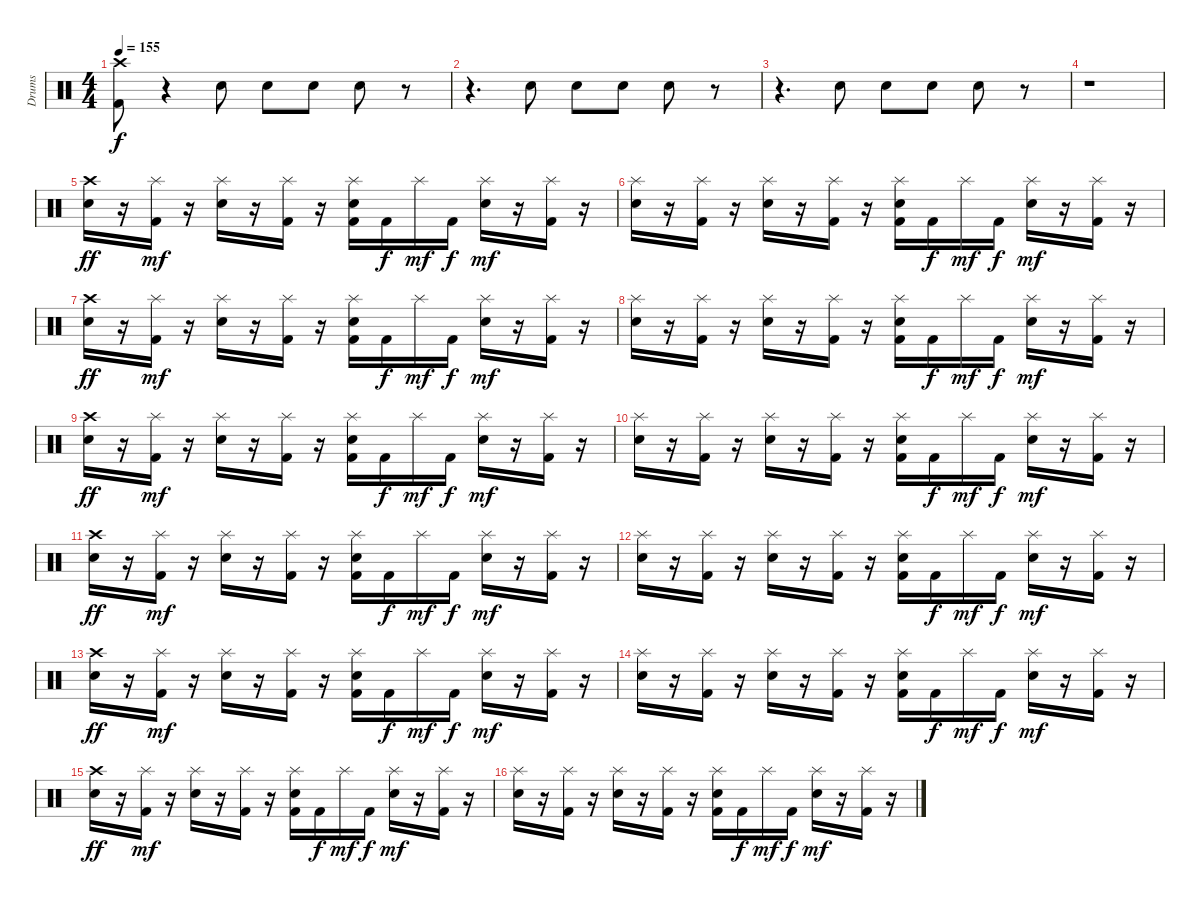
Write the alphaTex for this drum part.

\track ("Drums" "Drums") {instrument percussion}
\staff {score}
\articulation defaults
\ts (4 4)
\tempo 155
\clef neutral
\ks c
("Crash high (hit)" "Kick (hit) 2").8{dy f} r.4 "Snare (hit) 2".8 "Snare (hit) 2".8 "Snare (hit) 2".8 "Snare (hit) 2".8 r.8 |
r.4{d} "Snare (hit) 2".8 "Snare (hit) 2".8 "Snare (hit) 2".8 "Snare (hit) 2".8 r.8 |
r.4{d} "Snare (hit) 2".8 "Snare (hit) 2".8 "Snare (hit) 2".8 "Snare (hit) 2".8 r.8 |
r.1 |
("Crash high (hit)" "Snare (hit) 2").16{dy ff} r.16 ("Splash (hit)" "Kick (hit) 2").16{dy mf} r.16 ("Splash (hit)" "Snare (hit) 2").16 r.16 ("Splash (hit)" "Kick (hit) 2").16 r.16 ("Splash (hit)" "Snare (hit) 2" "Kick (hit) 2").16 "Kick (hit) 2".16{dy f} "Splash (hit)".16{dy mf} "Kick (hit) 2".16{dy f} ("Splash (hit)" "Snare (hit) 2").16{dy mf} r.16 ("Splash (hit)" "Kick (hit) 2").16 r.16 |
("Splash (hit)" "Snare (hit) 2").16 r.16 ("Splash (hit)" "Kick (hit) 2").16 r.16 ("Splash (hit)" "Snare (hit) 2").16 r.16 ("Splash (hit)" "Kick (hit) 2").16 r.16 ("Splash (hit)" "Snare (hit) 2" "Kick (hit) 2").16 "Kick (hit) 2".16{dy f} "Splash (hit)".16{dy mf} "Kick (hit) 2".16{dy f} ("Splash (hit)" "Snare (hit) 2").16{dy mf} r.16 ("Splash (hit)" "Kick (hit) 2").16 r.16 |
("Crash high (hit)" "Snare (hit) 2").16{dy ff} r.16 ("Splash (hit)" "Kick (hit) 2").16{dy mf} r.16 ("Splash (hit)" "Snare (hit) 2").16 r.16 ("Splash (hit)" "Kick (hit) 2").16 r.16 ("Splash (hit)" "Snare (hit) 2" "Kick (hit) 2").16 "Kick (hit) 2".16{dy f} "Splash (hit)".16{dy mf} "Kick (hit) 2".16{dy f} ("Splash (hit)" "Snare (hit) 2").16{dy mf} r.16 ("Splash (hit)" "Kick (hit) 2").16 r.16 |
("Splash (hit)" "Snare (hit) 2").16 r.16 ("Splash (hit)" "Kick (hit) 2").16 r.16 ("Splash (hit)" "Snare (hit) 2").16 r.16 ("Splash (hit)" "Kick (hit) 2").16 r.16 ("Splash (hit)" "Snare (hit) 2" "Kick (hit) 2").16 "Kick (hit) 2".16{dy f} "Splash (hit)".16{dy mf} "Kick (hit) 2".16{dy f} ("Splash (hit)" "Snare (hit) 2").16{dy mf} r.16 ("Splash (hit)" "Kick (hit) 2").16 r.16 |
("Crash high (hit)" "Snare (hit) 2").16{dy ff} r.16 ("Splash (hit)" "Kick (hit) 2").16{dy mf} r.16 ("Splash (hit)" "Snare (hit) 2").16 r.16 ("Splash (hit)" "Kick (hit) 2").16 r.16 ("Splash (hit)" "Snare (hit) 2" "Kick (hit) 2").16 "Kick (hit) 2".16{dy f} "Splash (hit)".16{dy mf} "Kick (hit) 2".16{dy f} ("Splash (hit)" "Snare (hit) 2").16{dy mf} r.16 ("Splash (hit)" "Kick (hit) 2").16 r.16 |
("Splash (hit)" "Snare (hit) 2").16 r.16 ("Splash (hit)" "Kick (hit) 2").16 r.16 ("Splash (hit)" "Snare (hit) 2").16 r.16 ("Splash (hit)" "Kick (hit) 2").16 r.16 ("Splash (hit)" "Snare (hit) 2" "Kick (hit) 2").16 "Kick (hit) 2".16{dy f} "Splash (hit)".16{dy mf} "Kick (hit) 2".16{dy f} ("Splash (hit)" "Snare (hit) 2").16{dy mf} r.16 ("Splash (hit)" "Kick (hit) 2").16 r.16 |
("Crash high (hit)" "Snare (hit) 2").16{dy ff} r.16 ("Splash (hit)" "Kick (hit) 2").16{dy mf} r.16 ("Splash (hit)" "Snare (hit) 2").16 r.16 ("Splash (hit)" "Kick (hit) 2").16 r.16 ("Splash (hit)" "Snare (hit) 2" "Kick (hit) 2").16 "Kick (hit) 2".16{dy f} "Splash (hit)".16{dy mf} "Kick (hit) 2".16{dy f} ("Splash (hit)" "Snare (hit) 2").16{dy mf} r.16 ("Splash (hit)" "Kick (hit) 2").16 r.16 |
("Splash (hit)" "Snare (hit) 2").16 r.16 ("Splash (hit)" "Kick (hit) 2").16 r.16 ("Splash (hit)" "Snare (hit) 2").16 r.16 ("Splash (hit)" "Kick (hit) 2").16 r.16 ("Splash (hit)" "Snare (hit) 2" "Kick (hit) 2").16 "Kick (hit) 2".16{dy f} "Splash (hit)".16{dy mf} "Kick (hit) 2".16{dy f} ("Splash (hit)" "Snare (hit) 2").16{dy mf} r.16 ("Splash (hit)" "Kick (hit) 2").16 r.16 |
("Crash high (hit)" "Snare (hit) 2").16{dy ff} r.16 ("Splash (hit)" "Kick (hit) 2").16{dy mf} r.16 ("Splash (hit)" "Snare (hit) 2").16 r.16 ("Splash (hit)" "Kick (hit) 2").16 r.16 ("Splash (hit)" "Snare (hit) 2" "Kick (hit) 2").16 "Kick (hit) 2".16{dy f} "Splash (hit)".16{dy mf} "Kick (hit) 2".16{dy f} ("Splash (hit)" "Snare (hit) 2").16{dy mf} r.16 ("Splash (hit)" "Kick (hit) 2").16 r.16 |
("Splash (hit)" "Snare (hit) 2").16 r.16 ("Splash (hit)" "Kick (hit) 2").16 r.16 ("Splash (hit)" "Snare (hit) 2").16 r.16 ("Splash (hit)" "Kick (hit) 2").16 r.16 ("Splash (hit)" "Snare (hit) 2" "Kick (hit) 2").16 "Kick (hit) 2".16{dy f} "Splash (hit)".16{dy mf} "Kick (hit) 2".16{dy f} ("Splash (hit)" "Snare (hit) 2").16{dy mf} r.16 ("Splash (hit)" "Kick (hit) 2").16 r.16 |
("Crash high (hit)" "Snare (hit) 2").16{dy ff} r.16 ("Splash (hit)" "Kick (hit) 2").16{dy mf} r.16 ("Splash (hit)" "Snare (hit) 2").16 r.16 ("Splash (hit)" "Kick (hit) 2").16 r.16 ("Splash (hit)" "Snare (hit) 2" "Kick (hit) 2").16 "Kick (hit) 2".16{dy f} "Splash (hit)".16{dy mf} "Kick (hit) 2".16{dy f} ("Splash (hit)" "Snare (hit) 2").16{dy mf} r.16 ("Splash (hit)" "Kick (hit) 2").16 r.16 |
("Splash (hit)" "Snare (hit) 2").16 r.16 ("Splash (hit)" "Kick (hit) 2").16 r.16 ("Splash (hit)" "Snare (hit) 2").16 r.16 ("Splash (hit)" "Kick (hit) 2").16 r.16 ("Splash (hit)" "Snare (hit) 2" "Kick (hit) 2").16 "Kick (hit) 2".16{dy f} "Splash (hit)".16{dy mf} "Kick (hit) 2".16{dy f} ("Splash (hit)" "Snare (hit) 2").16{dy mf} r.16 ("Splash (hit)" "Kick (hit) 2").16 r.16
